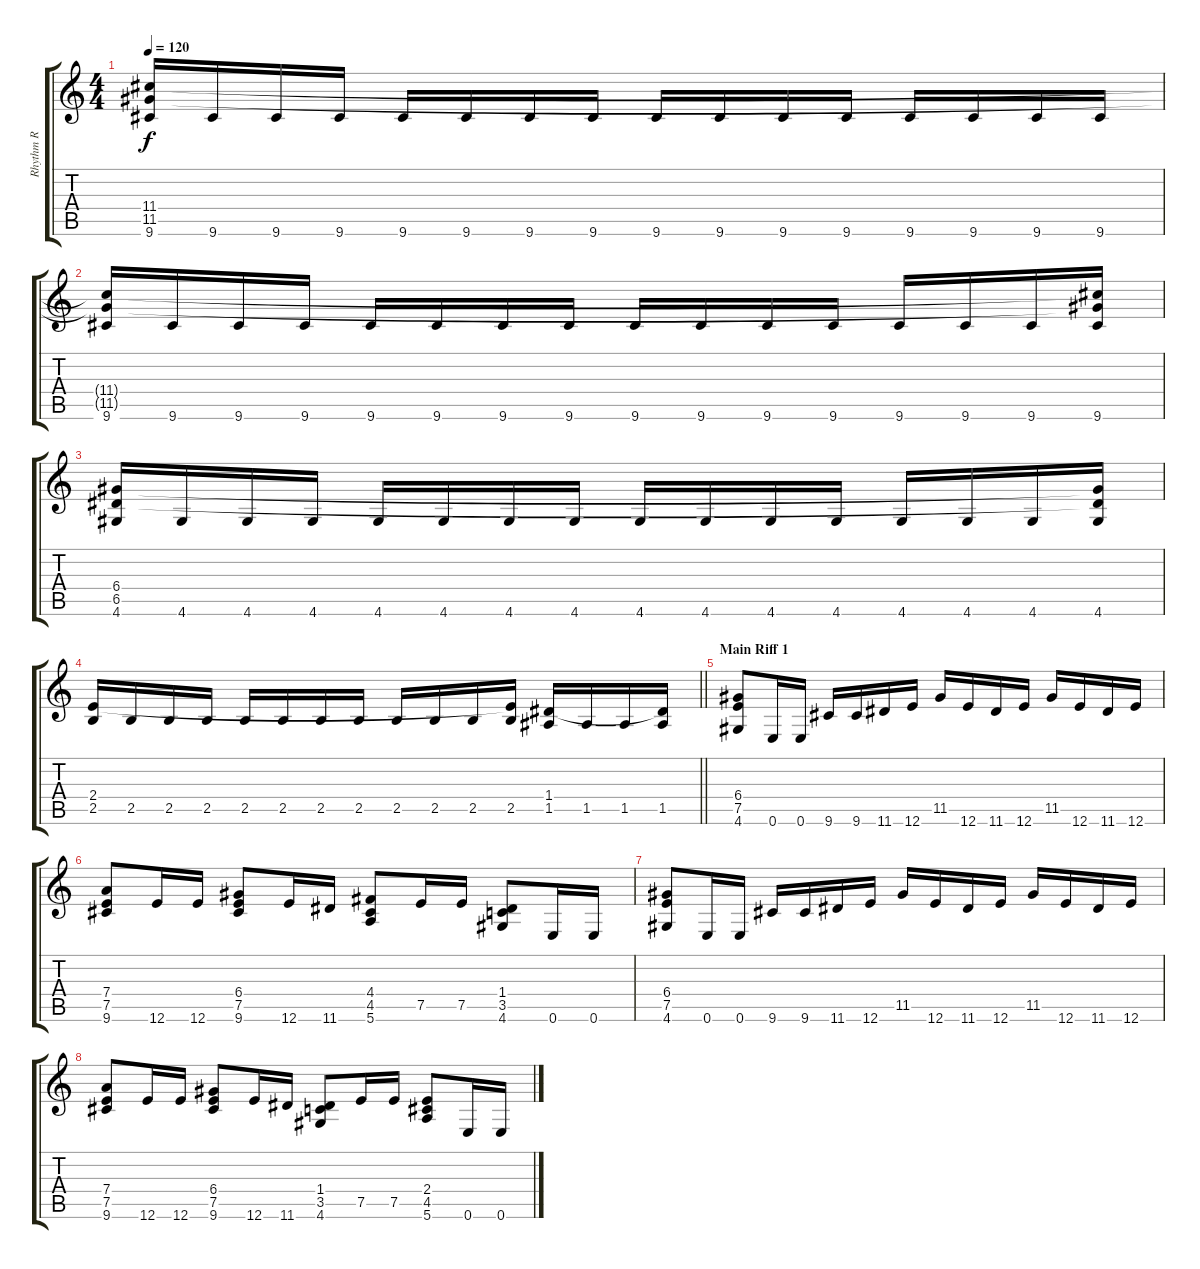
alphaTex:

\track ("Rhythm R" "Rhythm R") {instrument distortionguitar}
\staff {score tabs}
\tuning (E4 B3 G3 D3 A2 E2) {hide}
\ts (4 4)
\tempo 120
\clef g2
\ks c
(11.4 11.5 9.6).16{dy f} 9.6.16 9.6.16 9.6.16 9.6.16 9.6.16 9.6.16 9.6.16 9.6.16 9.6.16 9.6.16 9.6.16 9.6.16 9.6.16 9.6.16 9.6.16 |
(11.4{t} 11.5{t} 9.6).16 9.6.16 9.6.16 9.6.16 9.6.16 9.6.16 9.6.16 9.6.16 9.6.16 9.6.16 9.6.16 9.6.16 9.6.16 9.6.16 9.6.16 (11.4{t} 11.5{t} 9.6).16 |
(6.4 6.5 4.6).16 4.6.16 4.6.16 4.6.16 4.6.16 4.6.16 4.6.16 4.6.16 4.6.16 4.6.16 4.6.16 4.6.16 4.6.16 4.6.16 4.6.16 (6.4{t} 6.5{t} 4.6).16 |
\barLineRight lightlight
(2.4 2.5).16 2.5.16 2.5.16 2.5.16 2.5.16 2.5.16 2.5.16 2.5.16 2.5.16 2.5.16 2.5.16 (2.4{t} 2.5).16 (1.4 1.5).16 1.5.16 1.5.16 (1.4{t} 1.5).16 |
\section ("" "Main Riff 1")
(6.4 7.5 4.6).8{volume 16} 0.6.16 0.6.16 9.6.16 9.6.16 11.6.16 12.6.16 11.5.16 12.6.16 11.6.16 12.6.16 11.5.16 12.6.16 11.6.16 12.6.16 |
(7.4 7.5 9.6).8 12.6.16 12.6.16 (6.4 7.5 9.6).8 12.6.16 11.6.16 (4.4 4.5 5.6).8 7.5.16 7.5.16 (1.4 3.5 4.6).8 0.6.16 0.6.16 |
(6.4 7.5 4.6).8 0.6.16 0.6.16 9.6.16 9.6.16 11.6.16 12.6.16 11.5.16 12.6.16 11.6.16 12.6.16 11.5.16 12.6.16 11.6.16 12.6.16 |
(7.4 7.5 9.6).8 12.6.16 12.6.16 (6.4 7.5 9.6).8 12.6.16 11.6.16 (1.4 3.5 4.6).8 7.5.16 7.5.16 (2.4 4.5 5.6).8 0.6.16 0.6.16
